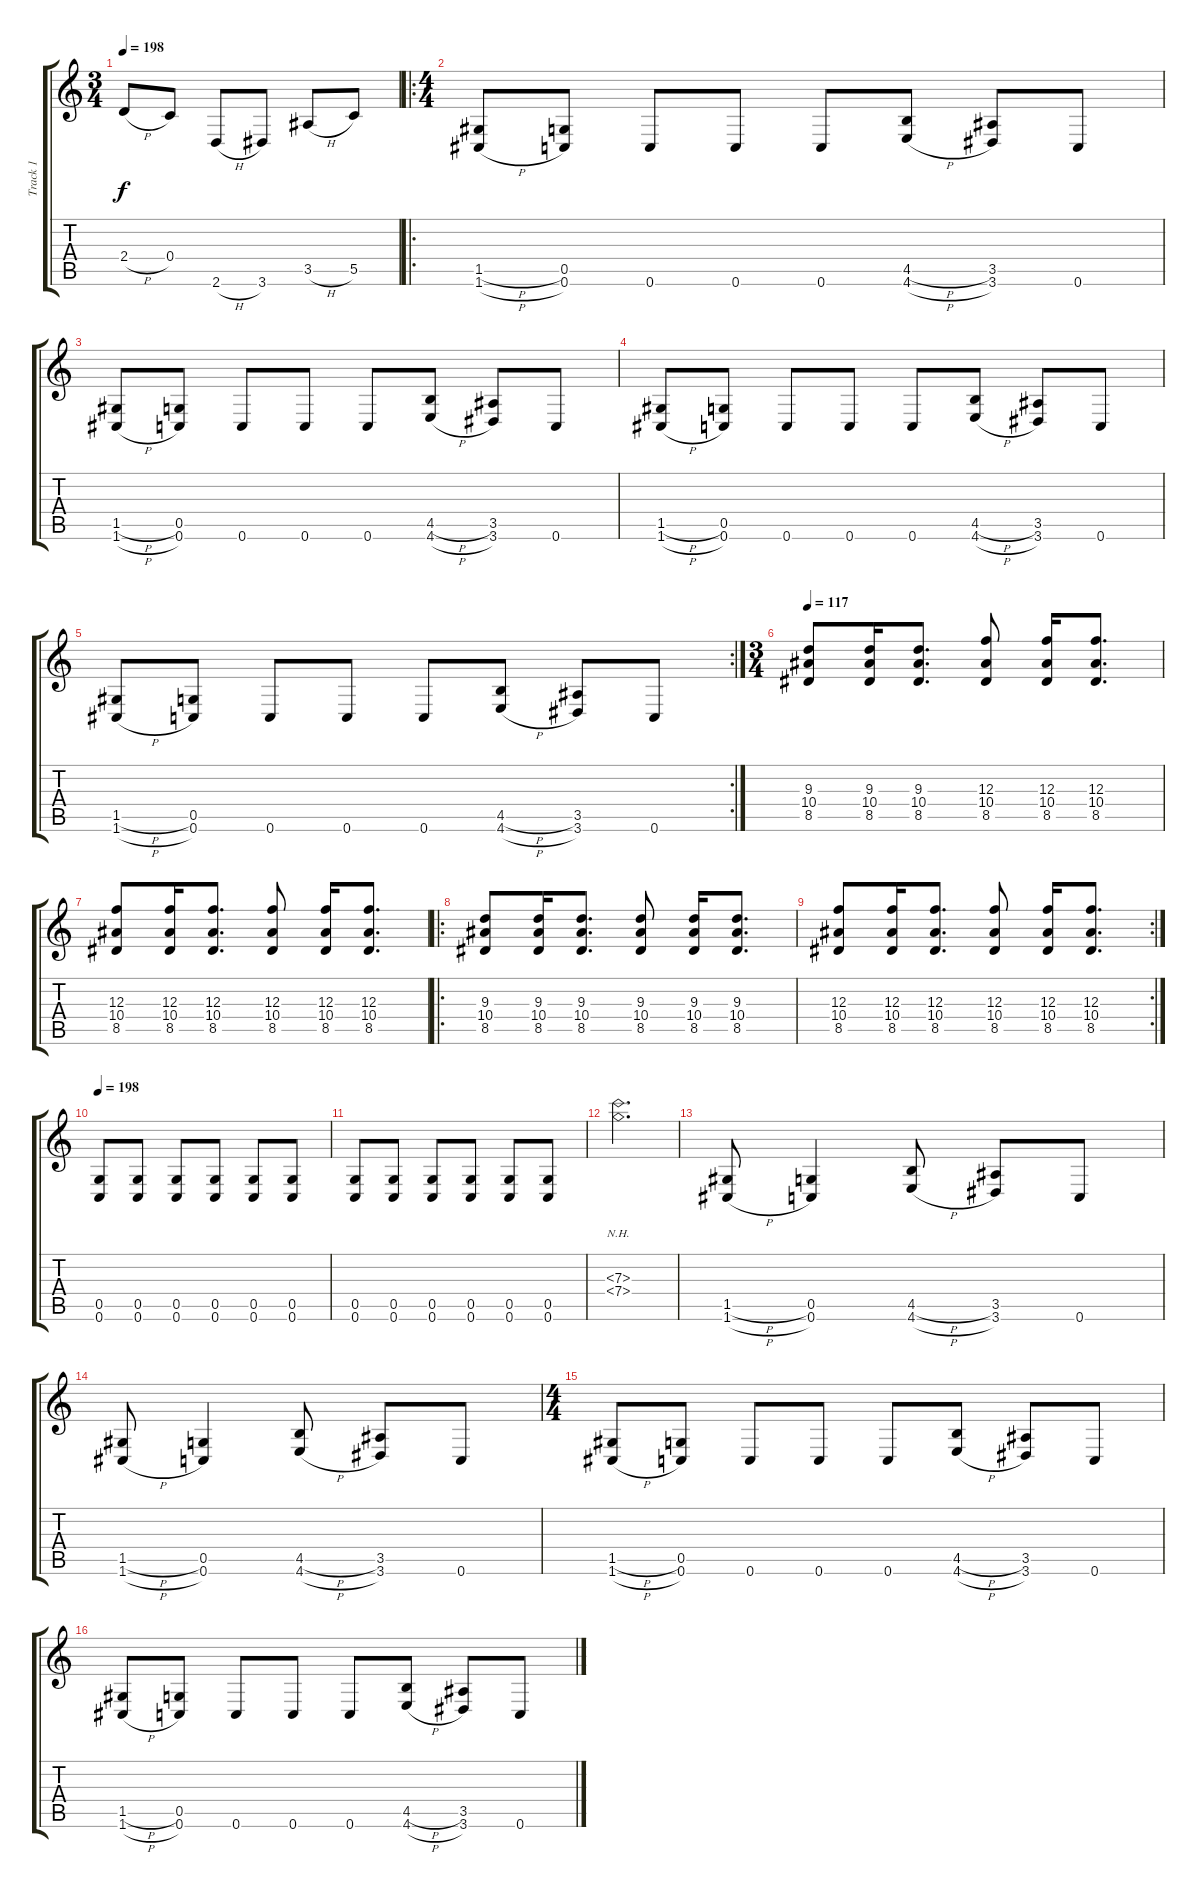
\track ("Track 1" "Track 1") {instrument overdrivenguitar}
\staff {score tabs}
\tuning (D4 A3 F3 C3 G2 C2) {hide}
\ts (3 4)
\tempo 198
\clef g2
\ks c
2.4{h}.8{dy f} 0.4.8 2.6{h}.8 3.6.8 3.5{h}.8 5.5.8 |
\ro
\ts (4 4)
(1.5{h} 1.6{h}).8 (0.5 0.6).8 0.6.8 0.6.8 0.6.8 (4.5{h} 4.6{h}).8 (3.5 3.6).8 0.6.8 |
(1.5{h} 1.6{h}).8 (0.5 0.6).8 0.6.8 0.6.8 0.6.8 (4.5{h} 4.6{h}).8 (3.5 3.6).8 0.6.8 |
(1.5{h} 1.6{h}).8 (0.5 0.6).8 0.6.8 0.6.8 0.6.8 (4.5{h} 4.6{h}).8 (3.5 3.6).8 0.6.8 |
\rc 2
(1.5{h} 1.6{h}).8 (0.5 0.6).8 0.6.8 0.6.8 0.6.8 (4.5{h} 4.6{h}).8 (3.5 3.6).8 0.6.8 |
\ts (3 4)
\tempo 117
(9.3 10.4 8.5).8 (9.3 10.4 8.5).16 (9.3 10.4 8.5).8{d} (12.3 10.4 8.5).8 (12.3 10.4 8.5).16 (12.3 10.4 8.5).8{d} |
(12.3 10.4 8.5).8 (12.3 10.4 8.5).16 (12.3 10.4 8.5).8{d} (12.3 10.4 8.5).8 (12.3 10.4 8.5).16 (12.3 10.4 8.5).8{d} |
\ro
(9.3 10.4 8.5).8 (9.3 10.4 8.5).16 (9.3 10.4 8.5).8{d} (9.3 10.4 8.5).8 (9.3 10.4 8.5).16 (9.3 10.4 8.5).8{d} |
\rc 2
(12.3 10.4 8.5).8 (12.3 10.4 8.5).16 (12.3 10.4 8.5).8{d} (12.3 10.4 8.5).8 (12.3 10.4 8.5).16 (12.3 10.4 8.5).8{d} |
\tempo 198
(0.5 0.6).8 (0.5 0.6).8 (0.5 0.6).8 (0.5 0.6).8 (0.5 0.6).8 (0.5 0.6).8 |
(0.5 0.6).8 (0.5 0.6).8 (0.5 0.6).8 (0.5 0.6).8 (0.5 0.6).8 (0.5 0.6).8 |
(7.3{nh} 7.4{nh}).2{d} |
(1.5{h} 1.6{h}).8 (0.5 0.6).4 (4.5{h} 4.6{h}).8 (3.5 3.6).8 0.6.8 |
(1.5{h} 1.6{h}).8 (0.5 0.6).4 (4.5{h} 4.6{h}).8 (3.5 3.6).8 0.6.8 |
\ts (4 4)
(1.5{h} 1.6{h}).8 (0.5 0.6).8 0.6.8 0.6.8 0.6.8 (4.5{h} 4.6{h}).8 (3.5 3.6).8 0.6.8 |
(1.5{h} 1.6{h}).8 (0.5 0.6).8 0.6.8 0.6.8 0.6.8 (4.5{h} 4.6{h}).8 (3.5 3.6).8 0.6.8
